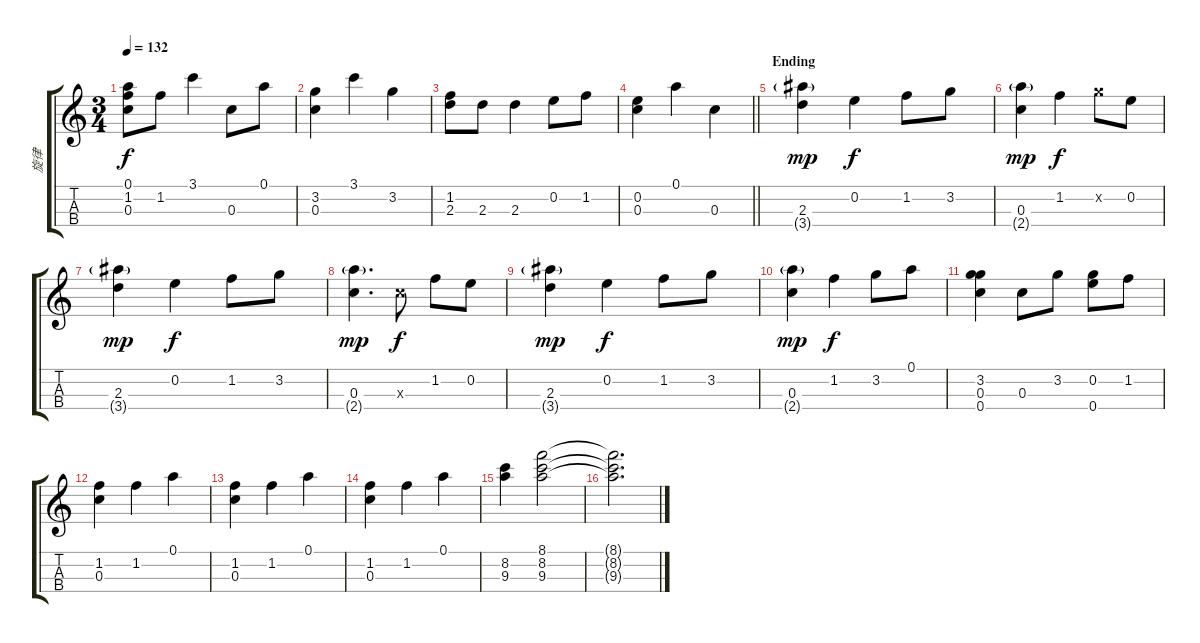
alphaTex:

\track ("旋律" "旋律") {instrument acousticguitarnylon}
\staff {score tabs}
\tuning (A4 E4 C4 G4) {hide}
\ts (3 4)
\tempo 132
\clef g2
\ks c
(0.1 1.2 0.3).8{dy f} 1.2.8 3.1.4 0.3.8 0.1.8 |
(3.2 0.3).4 3.1.4 3.2.4 |
(1.2 2.3).8 2.3.8 2.3.4 0.2.8 1.2.8 |
\barLineRight lightlight
(0.2 0.3).4 0.1.4 0.3.4 |
\section ("" "Ending")
(2.3 3.4{g}).4{dy mp} 0.2.4{dy f} 1.2.8 3.2.8 |
(0.3 2.4{g}).4{dy mp} 1.2.4{dy f} 3.2{x}.8 0.2.8 |
(2.3 3.4{g}).4{dy mp} 0.2.4{dy f} 1.2.8 3.2.8 |
(0.3 2.4{g}).4{d dy mp} 0.3{x}.8{dy f} 1.2.8 0.2.8 |
(2.3 3.4{g}).4{dy mp} 0.2.4{dy f} 1.2.8 3.2.8 |
(0.3 2.4{g}).4{dy mp} 1.2.4{dy f} 3.2.8 0.1.8 |
(3.2 0.3 0.4).4 0.3.8 3.2.8 (0.2 0.4).8 1.2.8 |
(1.2 0.3).4 1.2.4 0.1.4 |
(1.2 0.3).4 1.2.4 0.1.4 |
(1.2 0.3).4 1.2.4 0.1.4 |
(8.2 9.3).4 (8.1 8.2 9.3).2 |
(8.1{t} 8.2{t} 9.3{t}).2{d}
